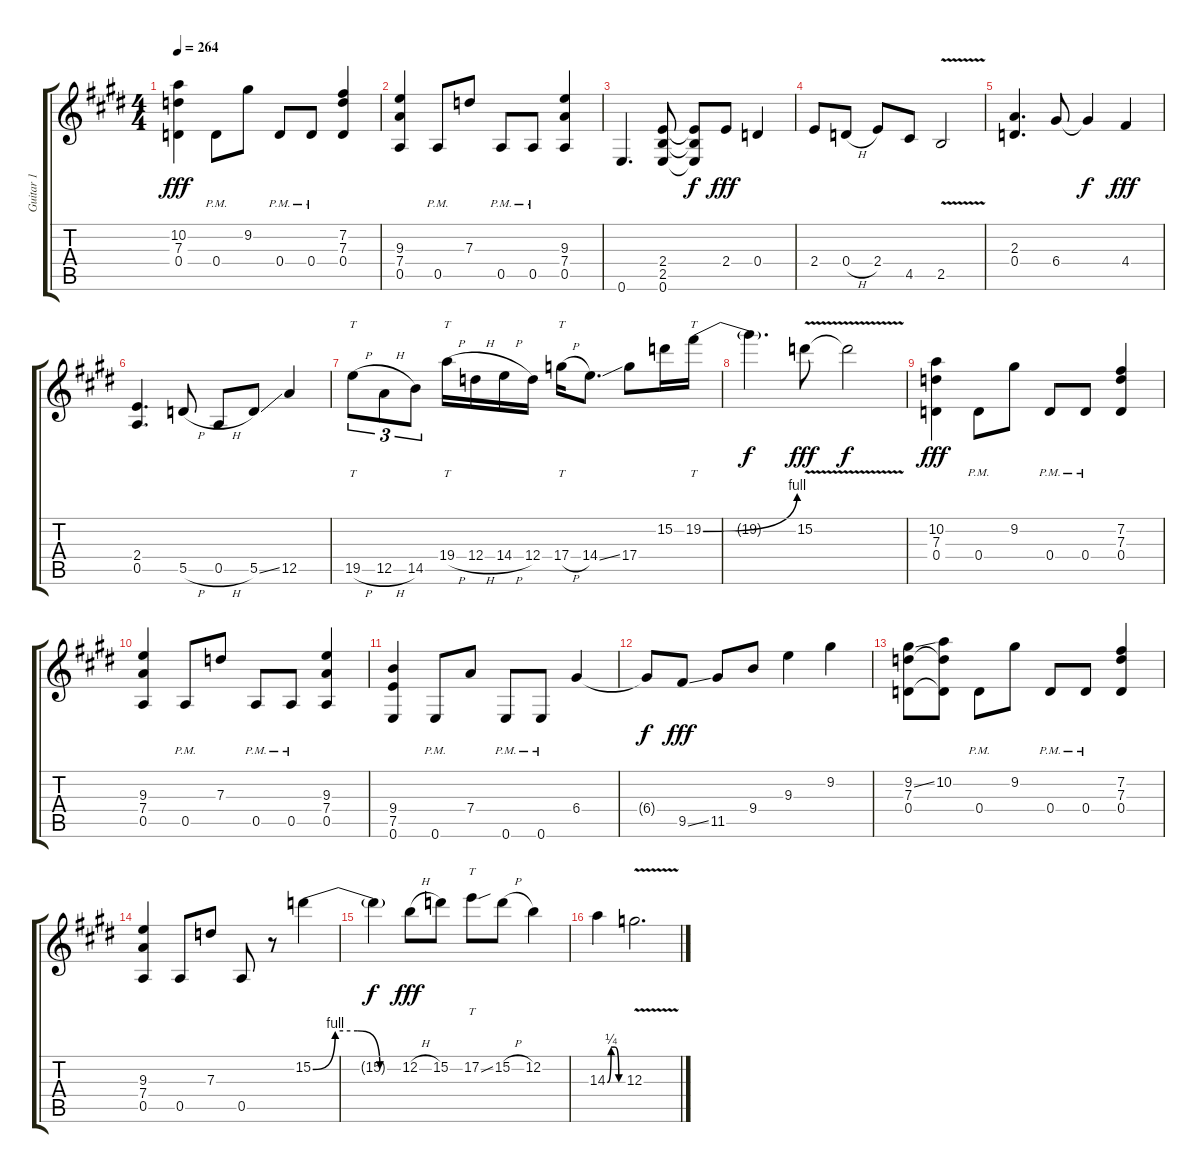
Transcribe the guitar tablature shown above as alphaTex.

\track ("Guitar 1" "Guitar 1") {instrument distortionguitar}
\staff {score tabs}
\tuning (E4 B3 G3 D3 A2 E2) {hide}
\ts (4 4)
\tempo 264
\clef g2
\ks e
(10.2 7.3 0.4).4{dy fff} 0.4{pm}.8 9.2.8 0.4{pm}.8 0.4{pm}.8 (7.2 7.3 0.4).4 |
(9.3 7.4 0.5).4 0.5{pm}.8 7.3.8 0.5{pm}.8 0.5{pm}.8 (9.3 7.4 0.5).4 |
0.6.4{d} (2.4 2.5 0.6).8 (2.4{t} 2.5{t} 0.6{t}).8{dy f} 2.4.8{dy fff} 0.4.4 |
2.4.8 0.4{h}.8 2.4.8 4.5.8 2.5{v}.2 |
(2.3 0.4).4{d} 6.4.8 6.4{t}.4{dy f} 4.4.4{dy fff} |
(2.4 0.5).4{d} 5.5{h}.8 0.5{h}.8 5.5{ss}.8 12.5.4 |
19.5{h}.8{tt tu (3 2)} 12.5{h}.8{tu (3 2)} 14.5.8{tu (3 2)} 19.4{h}.16{tt} 12.4{h}.16 14.4{h}.16 12.4.16 17.4{h}.16{tt} 14.4{ss}.8{d} 17.4.8 15.2.16 19.2{be (bend 0 0 60 4)}.16{tt} |
19.2{t}.4{d dy f} 15.2{v}.8{dy fff} 15.2{t}.2{dy f} |
(10.2 7.3 0.4).4{dy fff} 0.4{pm}.8 9.2.8 0.4{pm}.8 0.4{pm}.8 (7.2 7.3 0.4).4 |
(9.3 7.4 0.5).4 0.5{pm}.8 7.3.8 0.5{pm}.8 0.5{pm}.8 (9.3 7.4 0.5).4 |
(9.4 7.5 0.6).4 0.6{pm}.8 7.4.8 0.6{pm}.8 0.6{pm}.8 6.4.4 |
6.4{t}.8{dy f} 9.5{ss}.8{dy fff} 11.5.8 9.4.8 9.3.4 9.2.4 |
(9.2{ss} 7.3 0.4).8 (10.2 7.3{t} 0.4{t}).8 0.4{pm}.8 9.2.8 0.4{pm}.8 0.4{pm}.8 (7.2 7.3 0.4).4 |
(9.3 7.4 0.5).4 0.5.8 7.3.8 0.5.8 r.8 15.2{be (custom 0 0 15 4 30 4 45 0 60 0)}.4 |
15.2{t}.4{dy f} 12.2{h}.8{dy fff} 15.2.8 17.2{sou}.8{tt} 15.2{h}.8 12.2.4 |
14.3{be (custom 0 0 15 1 30 1 45 0 60 0)}.4 12.3{v}.2{d}
